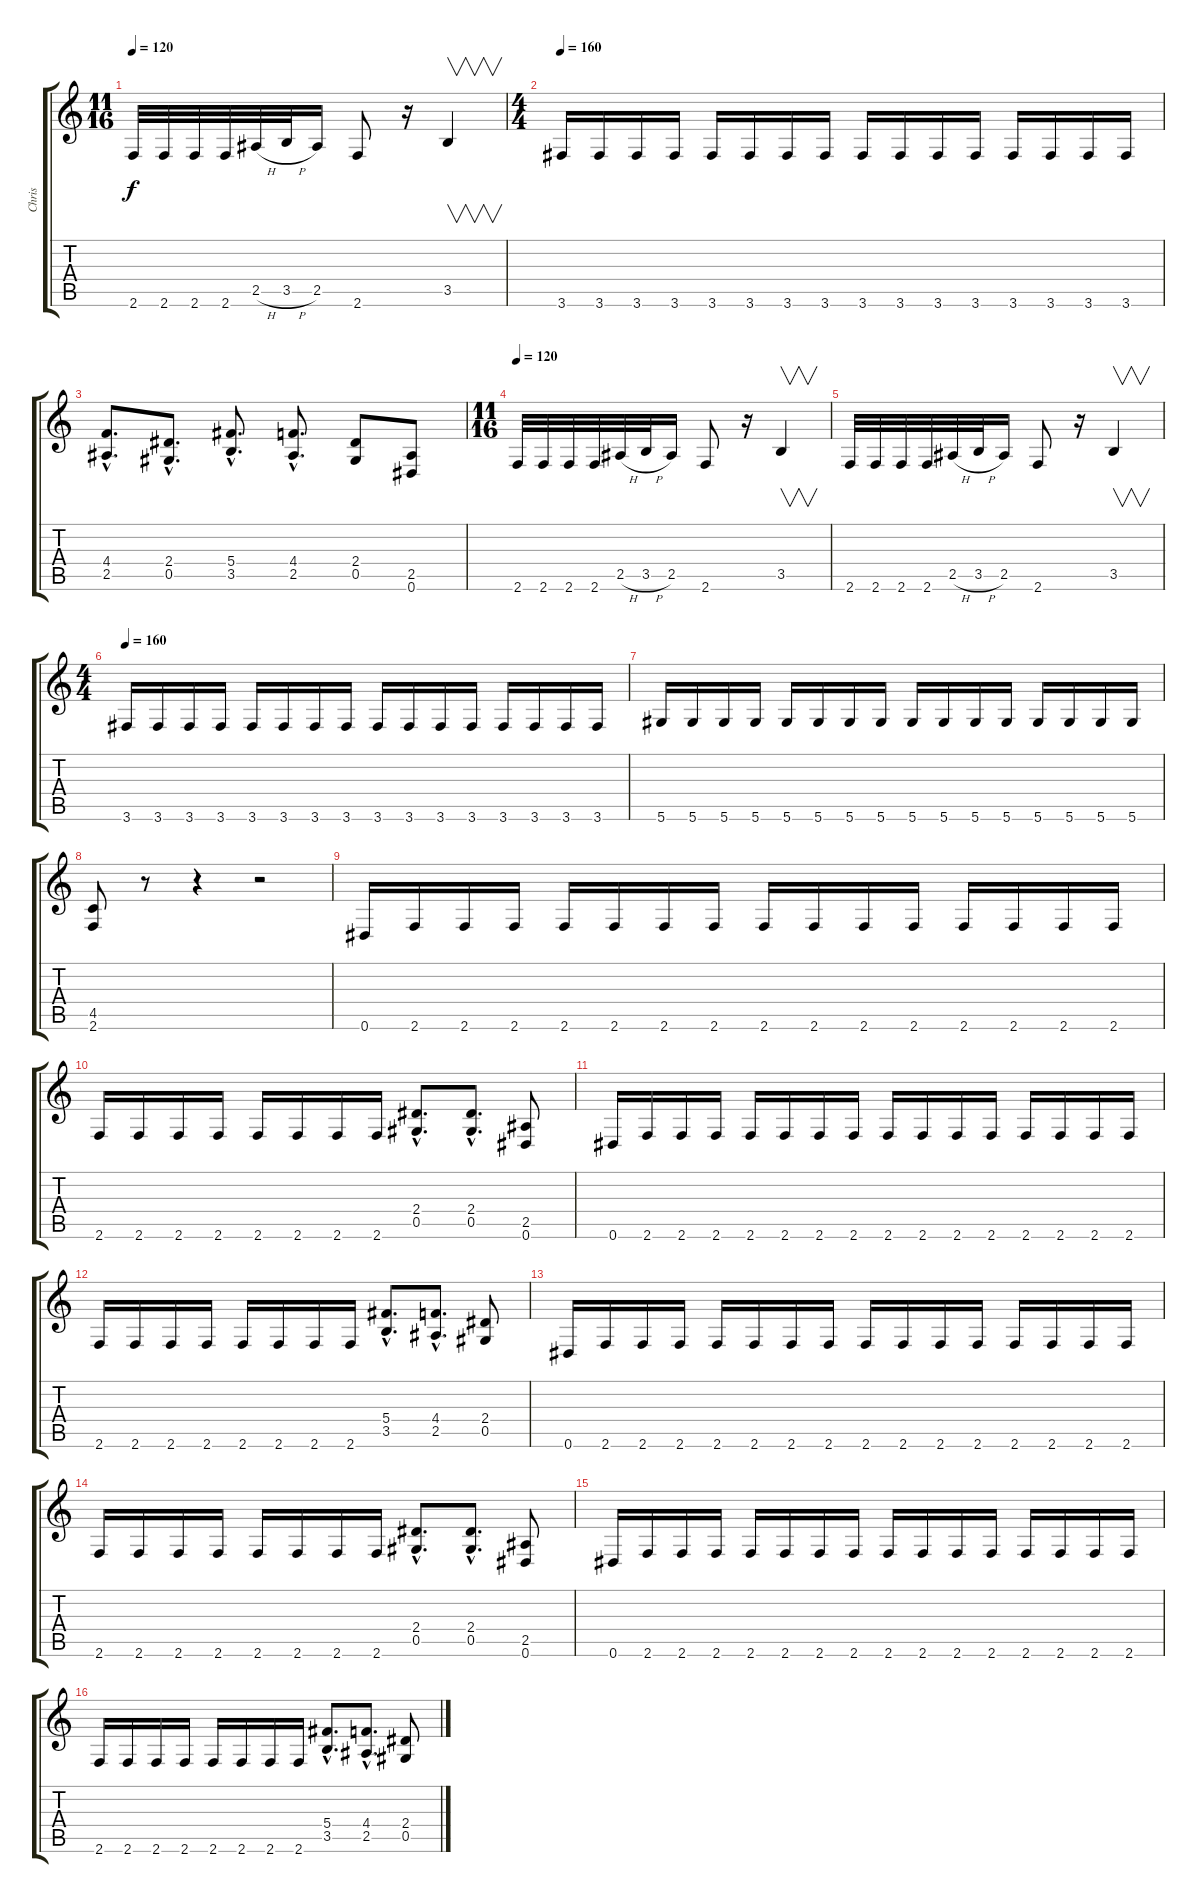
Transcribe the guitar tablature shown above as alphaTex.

\track ("Chris" "Chris") {instrument distortionguitar}
\staff {score tabs}
\tuning (Eb4 Bb3 Gb3 Db3 Ab2 Eb2) {hide}
\ts (11 16)
\tempo 120
\clef g2
\ks c
2.6.32{dy f} 2.6.32 2.6.32 2.6.32 2.5{h}.32 3.5{h}.32 2.5.16 2.6.8 r.16 3.5.4{v} |
\ts (4 4)
\tempo 160
3.6.16 3.6.16 3.6.16 3.6.16 3.6.16 3.6.16 3.6.16 3.6.16 3.6.16 3.6.16 3.6.16 3.6.16 3.6.16 3.6.16 3.6.16 3.6.16 |
(4.4{hac} 2.5{hac}).8{d} (2.4{hac} 0.5{hac}).8{d} (5.4{hac} 3.5{hac}).8{d} (4.4{hac} 2.5{hac}).8{d} (2.4 0.5).8 (2.5 0.6).8 |
\ts (11 16)
\tempo 120
2.6.32 2.6.32 2.6.32 2.6.32 2.5{h}.32 3.5{h}.32 2.5.16 2.6.8 r.16 3.5.4{v} |
2.6.32 2.6.32 2.6.32 2.6.32 2.5{h}.32 3.5{h}.32 2.5.16 2.6.8 r.16 3.5.4{v} |
\ts (4 4)
\tempo 160
3.6.16 3.6.16 3.6.16 3.6.16 3.6.16 3.6.16 3.6.16 3.6.16 3.6.16 3.6.16 3.6.16 3.6.16 3.6.16 3.6.16 3.6.16 3.6.16 |
5.6.16 5.6.16 5.6.16 5.6.16 5.6.16 5.6.16 5.6.16 5.6.16 5.6.16 5.6.16 5.6.16 5.6.16 5.6.16 5.6.16 5.6.16 5.6.16 |
(4.5 2.6).8 r.8 r.4 r.2 |
0.6.16 2.6.16 2.6.16 2.6.16 2.6.16 2.6.16 2.6.16 2.6.16 2.6.16 2.6.16 2.6.16 2.6.16 2.6.16 2.6.16 2.6.16 2.6.16 |
2.6.16 2.6.16 2.6.16 2.6.16 2.6.16 2.6.16 2.6.16 2.6.16 (2.4{hac} 0.5{hac}).8{d} (2.4{hac} 0.5{hac}).8{d} (2.5 0.6).8 |
0.6.16 2.6.16 2.6.16 2.6.16 2.6.16 2.6.16 2.6.16 2.6.16 2.6.16 2.6.16 2.6.16 2.6.16 2.6.16 2.6.16 2.6.16 2.6.16 |
2.6.16 2.6.16 2.6.16 2.6.16 2.6.16 2.6.16 2.6.16 2.6.16 (5.4{hac} 3.5{hac}).8{d} (4.4{hac} 2.5{hac}).8{d} (2.4 0.5).8 |
0.6.16 2.6.16 2.6.16 2.6.16 2.6.16 2.6.16 2.6.16 2.6.16 2.6.16 2.6.16 2.6.16 2.6.16 2.6.16 2.6.16 2.6.16 2.6.16 |
2.6.16 2.6.16 2.6.16 2.6.16 2.6.16 2.6.16 2.6.16 2.6.16 (2.4{hac} 0.5{hac}).8{d} (2.4{hac} 0.5{hac}).8{d} (2.5 0.6).8 |
0.6.16 2.6.16 2.6.16 2.6.16 2.6.16 2.6.16 2.6.16 2.6.16 2.6.16 2.6.16 2.6.16 2.6.16 2.6.16 2.6.16 2.6.16 2.6.16 |
2.6.16 2.6.16 2.6.16 2.6.16 2.6.16 2.6.16 2.6.16 2.6.16 (5.4{hac} 3.5{hac}).8{d} (4.4{hac} 2.5{hac}).8{d} (2.4 0.5).8
